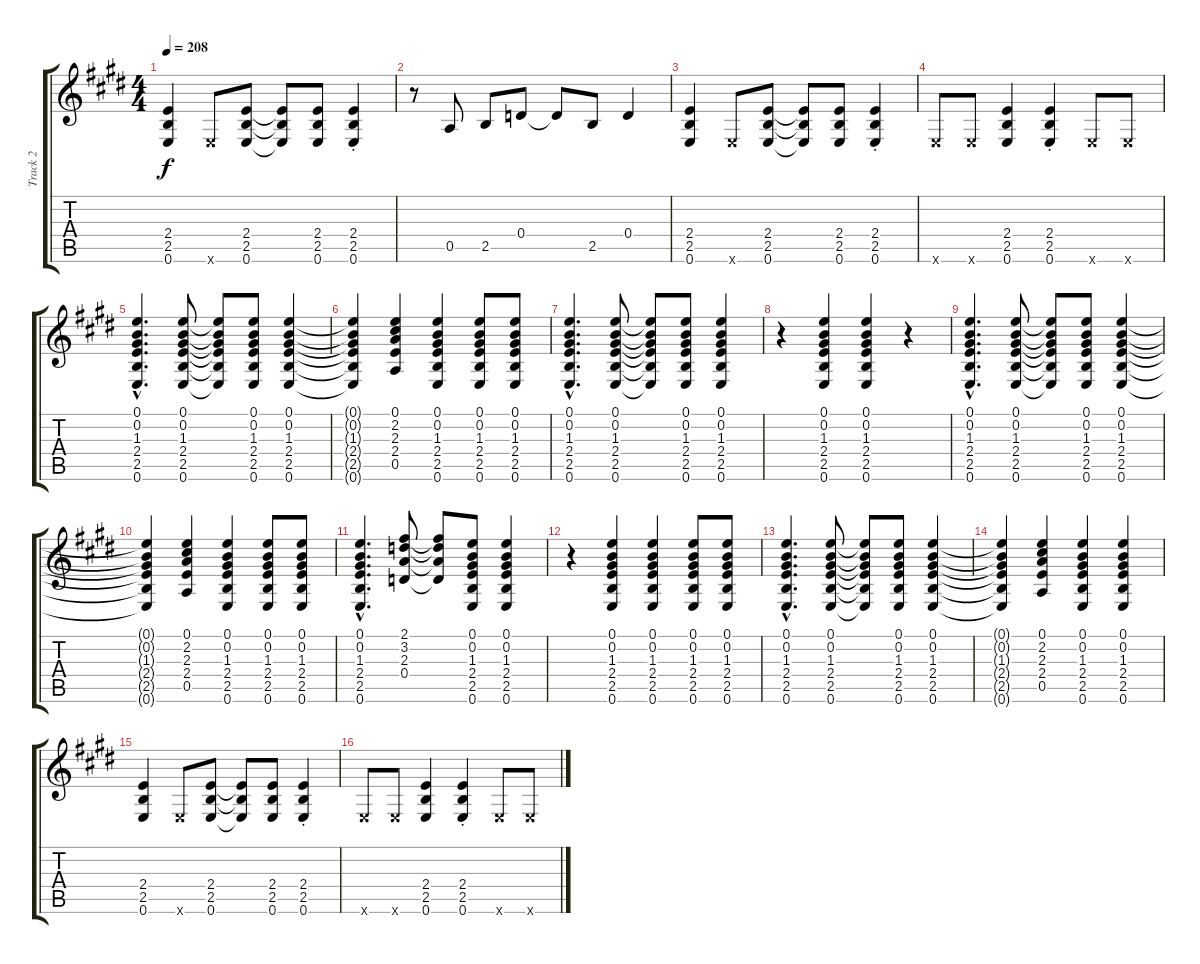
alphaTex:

\track ("Track 2" "Track 2") {instrument distortionguitar}
\staff {score tabs}
\tuning (E4 B3 G3 D3 A2 E2) {hide}
\ts (4 4)
\tempo 208
\clef g2
\ks e
(2.4 2.5 0.6).4{dy f} 0.6{x}.8 (2.4 2.5 0.6).8 (2.4{t} 2.5{t} 0.6{t}).8 (2.4 2.5 0.6).8 (2.4{st} 2.5 0.6).4 |
r.8 0.5.8 2.5.8 0.4.8 0.4{t}.8 2.5.8 0.4.4 |
(2.4 2.5 0.6).4 0.6{x}.8 (2.4 2.5 0.6).8 (2.4{t} 2.5{t} 0.6{t}).8 (2.4 2.5 0.6).8 (2.4{st} 2.5 0.6).4 |
0.6{x}.8 0.6{x}.8 (2.4 2.5 0.6).4 (2.4{st} 2.5 0.6).4 0.6{x}.8 0.6{x}.8 |
(0.1{hac} 0.2{hac} 1.3{hac} 2.4{hac} 2.5{hac} 0.6{hac}).4{d} (0.1 0.2 1.3 2.4 2.5 0.6).8 (0.1{t} 0.2{t} 1.3{t} 2.4{t} 2.5{t} 0.6{t}).8 (0.1 0.2 1.3 2.4 2.5 0.6).8 (0.1 0.2 1.3 2.4 2.5 0.6).4 |
(0.1{t} 0.2{t} 1.3{t} 2.4{t} 2.5{t} 0.6{t}).4 (0.1 2.2 2.3 2.4 0.5).4 (0.1 0.2 1.3 2.4 2.5 0.6).4 (0.1 0.2 1.3 2.4 2.5 0.6).8 (0.1 0.2 1.3 2.4 2.5 0.6).8 |
(0.1{hac} 0.2{hac} 1.3{hac} 2.4{hac} 2.5{hac} 0.6{hac}).4{d} (0.1 0.2 1.3 2.4 2.5 0.6).8 (0.1{t} 0.2{t} 1.3{t} 2.4{t} 2.5{t} 0.6{t}).8 (0.1 0.2 1.3 2.4 2.5 0.6).8 (0.1 0.2 1.3 2.4 2.5 0.6).4 |
r.4 (0.1 0.2 1.3 2.4 2.5 0.6).4 (0.1 0.2 1.3 2.4 2.5 0.6).4 r.4 |
(0.1{hac} 0.2{hac} 1.3{hac} 2.4{hac} 2.5{hac} 0.6{hac}).4{d} (0.1 0.2 1.3 2.4 2.5 0.6).8 (0.1{t} 0.2{t} 1.3{t} 2.4{t} 2.5{t} 0.6{t}).8 (0.1 0.2 1.3 2.4 2.5 0.6).8 (0.1 0.2 1.3 2.4 2.5 0.6).4 |
(0.1{t} 0.2{t} 1.3{t} 2.4{t} 2.5{t} 0.6{t}).4 (0.1 2.2 2.3 2.4 0.5).4 (0.1 0.2 1.3 2.4 2.5 0.6).4 (0.1 0.2 1.3 2.4 2.5 0.6).8 (0.1 0.2 1.3 2.4 2.5 0.6).8 |
(0.1{hac} 0.2{hac} 1.3{hac} 2.4{hac} 2.5{hac} 0.6{hac}).4{d} (2.1 3.2 2.3 0.4).8 (2.1{t} 3.2{t} 2.3{t} 0.4{t}).8 (0.1 0.2 1.3 2.4 2.5 0.6).8 (0.1 0.2 1.3 2.4 2.5 0.6).4 |
r.4 (0.1 0.2 1.3 2.4 2.5 0.6).4 (0.1 0.2 1.3 2.4 2.5 0.6).4 (0.1 0.2 1.3 2.4 2.5 0.6).8 (0.1 0.2 1.3 2.4 2.5 0.6).8 |
(0.1{hac} 0.2{hac} 1.3{hac} 2.4{hac} 2.5{hac} 0.6{hac}).4{d} (0.1 0.2 1.3 2.4 2.5 0.6).8 (0.1{t} 0.2{t} 1.3{t} 2.4{t} 2.5{t} 0.6{t}).8 (0.1 0.2 1.3 2.4 2.5 0.6).8 (0.1 0.2 1.3 2.4 2.5 0.6).4 |
(0.1{t} 0.2{t} 1.3{t} 2.4{t} 2.5{t} 0.6{t}).4 (0.1 2.2 2.3 2.4 0.5).4 (0.1 0.2 1.3 2.4 2.5 0.6).4 (0.1 0.2 1.3 2.4 2.5 0.6).4 |
(2.4 2.5 0.6).4 0.6{x}.8 (2.4 2.5 0.6).8 (2.4{t} 2.5{t} 0.6{t}).8 (2.4 2.5 0.6).8 (2.4{st} 2.5 0.6).4 |
0.6{x}.8 0.6{x}.8 (2.4 2.5 0.6).4 (2.4{st} 2.5 0.6).4 0.6{x}.8 0.6{x}.8
